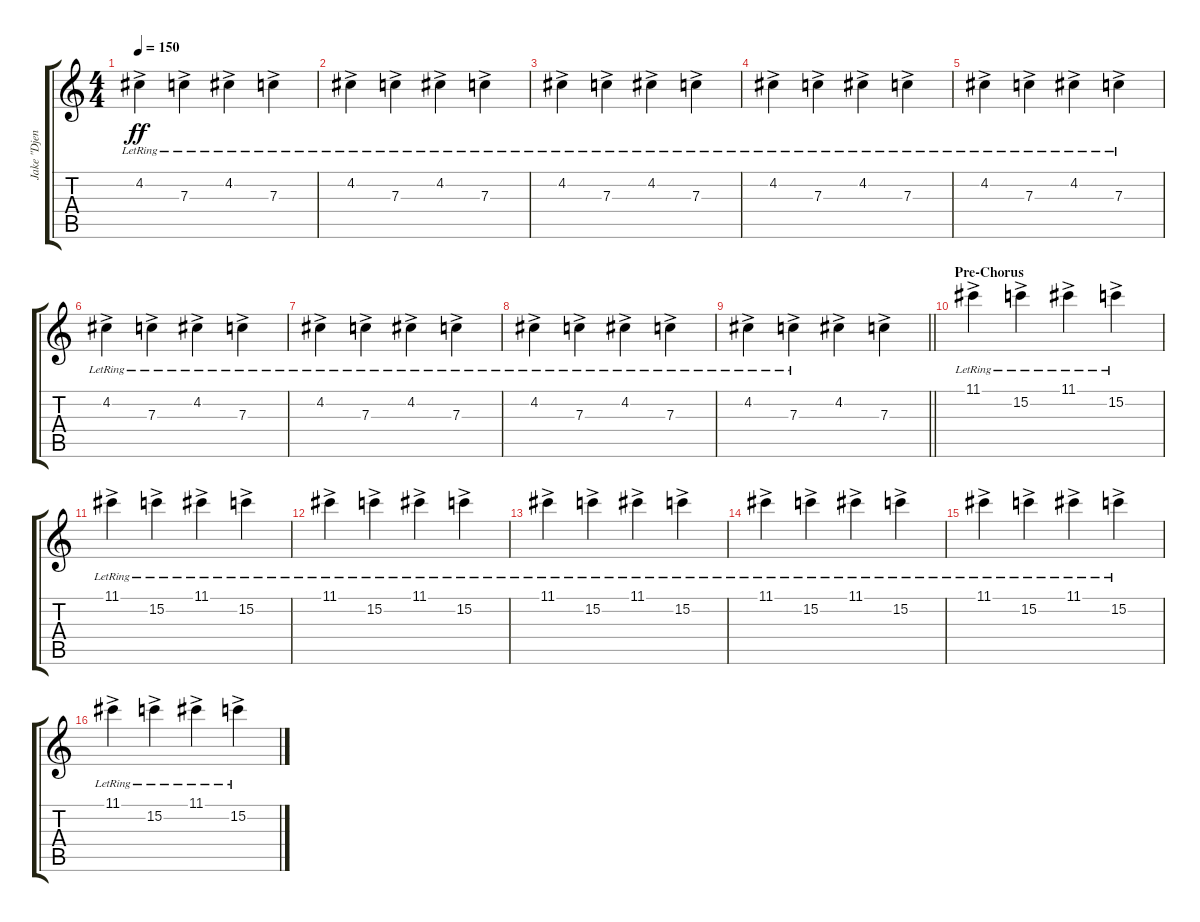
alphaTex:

\track ("Jake \"Djent Reznor\" Bowen" "Jake \"Djen") {instrument distortionguitar}
\staff {score tabs}
\tuning (D4 A3 F3 C3 G2 C2) {hide}
\ts (4 4)
\tempo 150
\clef g2
\ks c
4.2{ac lr}.4{dy ff} 7.3{ac lr}.4 4.2{ac lr}.4 7.3{ac lr}.4 |
4.2{ac lr}.4 7.3{ac lr}.4 4.2{ac lr}.4 7.3{ac lr}.4 |
4.2{ac lr}.4 7.3{ac lr}.4 4.2{ac lr}.4 7.3{ac lr}.4 |
4.2{ac lr}.4 7.3{ac lr}.4 4.2{ac lr}.4 7.3{ac lr}.4 |
4.2{ac lr}.4 7.3{ac lr}.4 4.2{ac lr}.4 7.3{ac lr}.4 |
4.2{ac lr}.4 7.3{ac lr}.4 4.2{ac lr}.4 7.3{ac lr}.4 |
4.2{ac lr}.4 7.3{ac lr}.4 4.2{ac lr}.4 7.3{ac lr}.4 |
4.2{ac lr}.4 7.3{ac lr}.4 4.2{ac lr}.4 7.3{ac lr}.4 |
\barLineRight lightlight
4.2{ac lr}.4 7.3{ac lr}.4 4.2{ac}.4 7.3{ac}.4 |
\section ("" "Pre-Chorus")
11.1{ac lr}.4{volume 10 balance 8} 15.2{ac lr}.4 11.1{ac lr}.4 15.2{ac lr}.4 |
11.1{ac lr}.4 15.2{ac lr}.4 11.1{ac lr}.4 15.2{ac lr}.4 |
11.1{ac lr}.4 15.2{ac lr}.4 11.1{ac lr}.4 15.2{ac lr}.4 |
11.1{ac lr}.4 15.2{ac lr}.4 11.1{ac lr}.4 15.2{ac lr}.4 |
11.1{ac lr}.4 15.2{ac lr}.4 11.1{ac lr}.4 15.2{ac lr}.4 |
11.1{ac lr}.4 15.2{ac lr}.4 11.1{ac lr}.4 15.2{ac lr}.4 |
11.1{ac lr}.4 15.2{ac lr}.4 11.1{ac lr}.4 15.2{ac lr}.4
